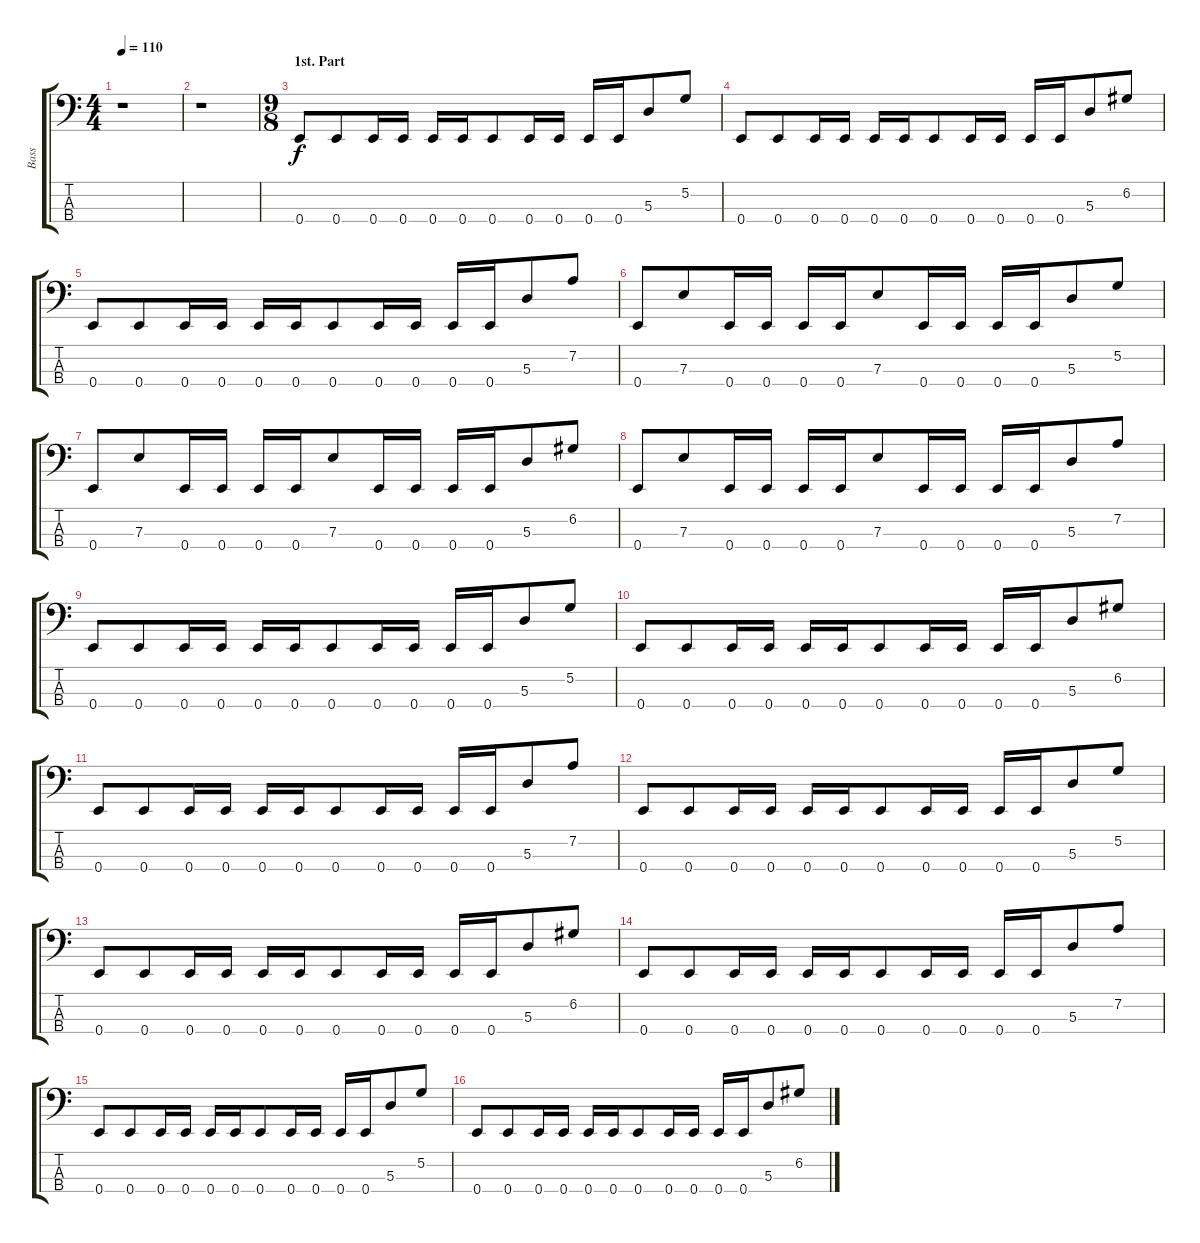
\track ("Bass" "Bass") {instrument electricbasspick}
\staff {score tabs}
\tuning (G2 D2 A1 E1) {hide}
\ts (4 4)
\tempo 110
\clef f4
\ks c
r.1{dy f} |
r.1 |
\ts (9 8)
\section ("" "1st. Part")
0.4.8 0.4.8 0.4.16 0.4.16 0.4.16 0.4.16 0.4.8 0.4.16 0.4.16 0.4.16 0.4.16 5.3.8 5.2.8 |
0.4.8 0.4.8 0.4.16 0.4.16 0.4.16 0.4.16 0.4.8 0.4.16 0.4.16 0.4.16 0.4.16 5.3.8 6.2.8 |
0.4.8 0.4.8 0.4.16 0.4.16 0.4.16 0.4.16 0.4.8 0.4.16 0.4.16 0.4.16 0.4.16 5.3.8 7.2.8 |
0.4.8 7.3.8 0.4.16 0.4.16 0.4.16 0.4.16 7.3.8 0.4.16 0.4.16 0.4.16 0.4.16 5.3.8 5.2.8 |
0.4.8 7.3.8 0.4.16 0.4.16 0.4.16 0.4.16 7.3.8 0.4.16 0.4.16 0.4.16 0.4.16 5.3.8 6.2.8 |
0.4.8 7.3.8 0.4.16 0.4.16 0.4.16 0.4.16 7.3.8 0.4.16 0.4.16 0.4.16 0.4.16 5.3.8 7.2.8 |
0.4.8 0.4.8 0.4.16 0.4.16 0.4.16 0.4.16 0.4.8 0.4.16 0.4.16 0.4.16 0.4.16 5.3.8 5.2.8 |
0.4.8 0.4.8 0.4.16 0.4.16 0.4.16 0.4.16 0.4.8 0.4.16 0.4.16 0.4.16 0.4.16 5.3.8 6.2.8 |
0.4.8 0.4.8 0.4.16 0.4.16 0.4.16 0.4.16 0.4.8 0.4.16 0.4.16 0.4.16 0.4.16 5.3.8 7.2.8 |
0.4.8 0.4.8 0.4.16 0.4.16 0.4.16 0.4.16 0.4.8 0.4.16 0.4.16 0.4.16 0.4.16 5.3.8 5.2.8 |
0.4.8 0.4.8 0.4.16 0.4.16 0.4.16 0.4.16 0.4.8 0.4.16 0.4.16 0.4.16 0.4.16 5.3.8 6.2.8 |
0.4.8 0.4.8 0.4.16 0.4.16 0.4.16 0.4.16 0.4.8 0.4.16 0.4.16 0.4.16 0.4.16 5.3.8 7.2.8 |
0.4.8 0.4.8 0.4.16 0.4.16 0.4.16 0.4.16 0.4.8 0.4.16 0.4.16 0.4.16 0.4.16 5.3.8 5.2.8 |
0.4.8 0.4.8 0.4.16 0.4.16 0.4.16 0.4.16 0.4.8 0.4.16 0.4.16 0.4.16 0.4.16 5.3.8 6.2.8
